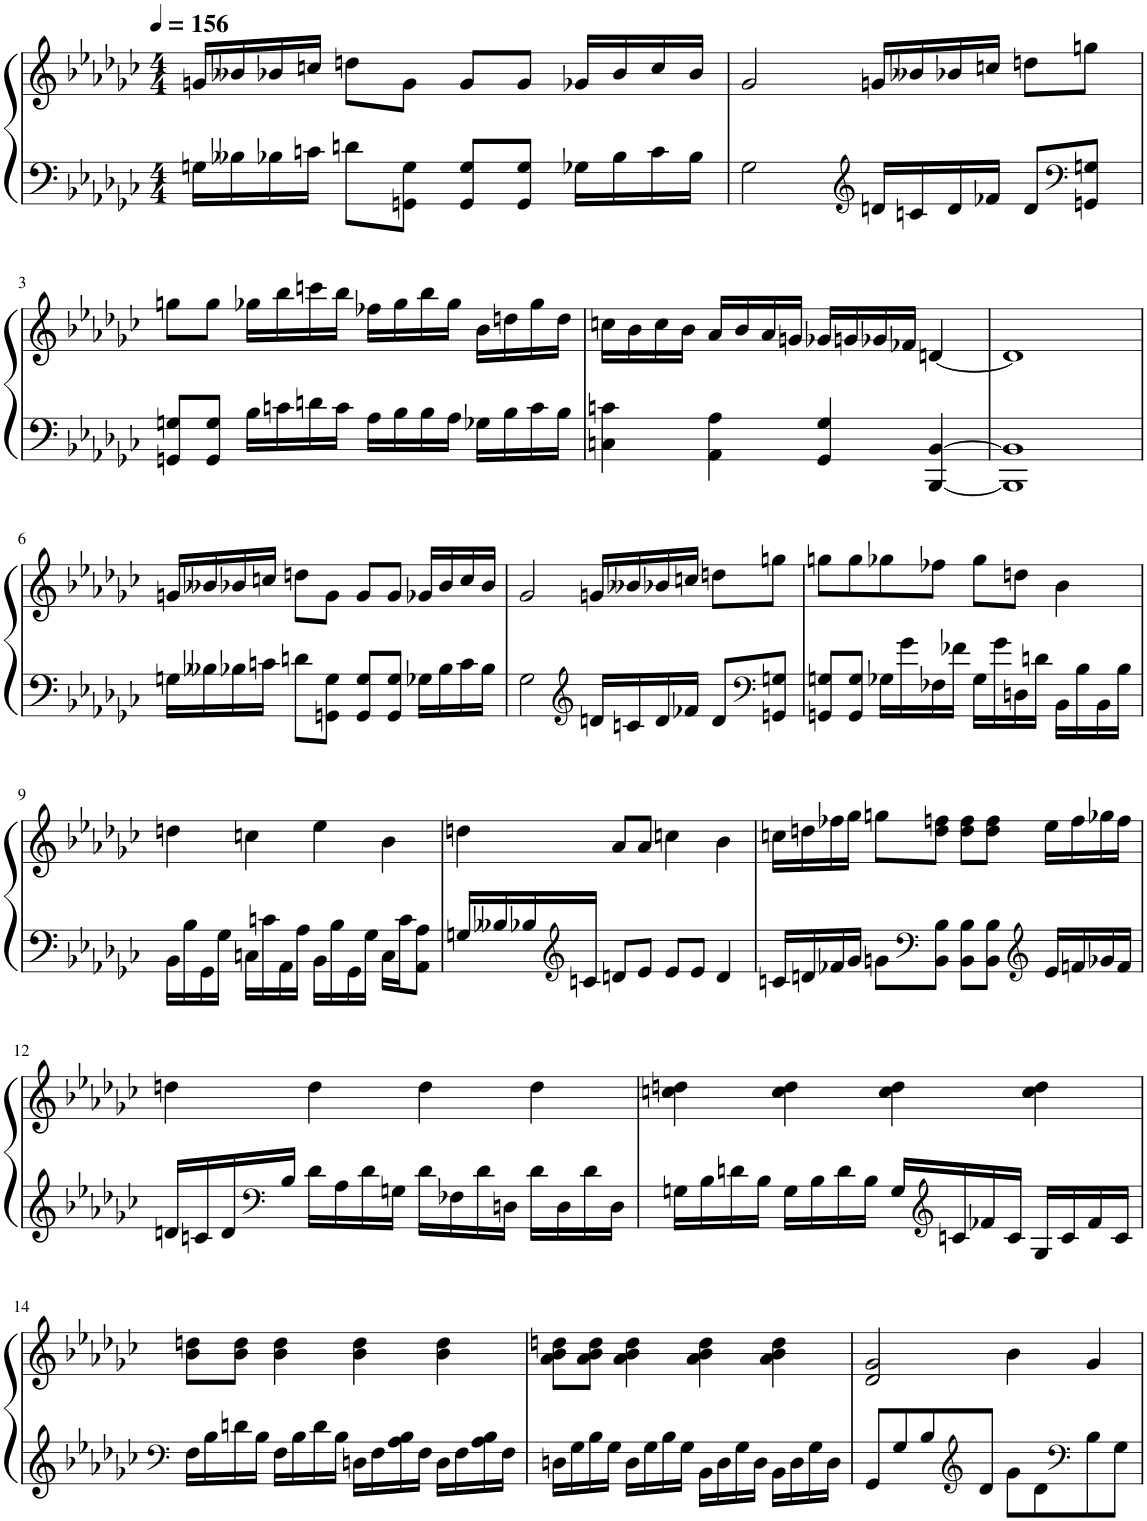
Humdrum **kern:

**kern	**kern
*part1	*part1
*staff2	*staff1
*I"Piano	*
*I'Pno.	*
*clefF4	*clefG2
*k[b-e-a-d-g-c-]	*k[b-e-a-d-g-c-]
*M4/4	*M4/4
*MM156	*MM156
=1	=1
16Gn\LL	16gn/LL
16B--X\	16b--X/
16B-X\	16b-X/
16cn\JJ	16ccn/JJ
8dn\L	8ddn\L
8GGn\ 8G\J	8g\J
8GG/ 8G/L	8g/L
8GG/ 8G/J	8g/J
16G-X\LL	16g-X/LL
16B-\	16b-/
16c\	16cc/
16B-\JJ	16b-/JJ
=2	=2
2G-\	2g-/
*clefG2	*
16dn/LL	16gn/LL
16cn/	16b--X/
16d/	16b-X/
16f-X/JJ	16ccn/JJ
8d/L	8ddn\L
*clefF4	*
8GGn/ 8Gn/J	8ggn\J
!!LO:LB:g=z
=3	=3
8GGn/ 8Gn/L	8ggn\L
8GG/ 8G/J	8gg\J
16B-\LL	16gg-X\LL
16cn\	16bb-\
16dn\	16cccn\
16c\JJ	16bb-\JJ
16A-\LL	16ff-X\LL
16B-\	16gg-\
16B-\	16bb-\
16A-\JJ	16gg-\JJ
16G-X\LL	16b-\LL
16B-\	16ddn\
16c\	16gg-\
16B-\JJ	16dd\JJ
=4	=4
4Cn\ 4cn\	16ccn\LL
.	16b-\
.	16cc\
.	16b-\JJ
4AA-\ 4A-\	16a-/LL
.	16b-/
.	16a-/
.	16gn/JJ
4GG-/ 4G-/	16g-X/LL
.	16gn/
.	16g-X/
.	16f-X/JJ
[4BBB-/ [4BB-/	[4dn/
=5	=5
1BBB-] 1BB-]	1d]
!!LO:LB:g=z
=6	=6
16Gn\LL	16gn/LL
16B--X\	16b--X/
16B-X\	16b-X/
16cn\JJ	16ccn/JJ
8dn\L	8ddn\L
8GGn\ 8G\J	8g\J
8GG/ 8G/L	8g/L
8GG/ 8G/J	8g/J
16G-X\LL	16g-X/LL
16B-\	16b-/
16c\	16cc/
16B-\JJ	16b-/JJ
=7	=7
2G-\	2g-/
*clefG2	*
16dn/LL	16gn/LL
16cn/	16b--X/
16d/	16b-X/
16f-X/JJ	16ccn/JJ
8d/L	8ddn\L
*clefF4	*
8GGn/ 8Gn/J	8ggn\J
=8	=8
8GGn/ 8Gn/L	8ggn\L
8GG/ 8G/J	8gg\
16G-X\LL	8gg-X\
16g-\	.
16F-X\	8ff-X\J
16f-X\JJ	.
16G-\LL	8gg-\L
16g-\	.
16Dn\	8ddn\J
16dn\JJ	.
16BB-\LL	4b-\
16B-\	.
16BB-\	.
16B-\JJ	.
!!LO:LB:g=z
=9	=9
16BB-\LL	4ddn\
16B-\	.
16GG-\	.
16G-\JJ	.
16Cn\LL	4ccn\
16cn\	.
16AA-\	.
16A-\JJ	.
16BB-\LL	4ee-\
16B-\	.
16GG-\	.
16G-\JJ	.
16C\LL	4b-\
16c\J	.
8AA-\ 8A-\J	.
=10	=10
16Gn/LL	4ddn\
16B--X/	.
16B-X/	.
*clefG2	*
16cn/JJ	.
8dn/L	8a-/L
8e-/J	8a-/J
8e-/L	4ccn\
8e-/J	.
4d/	4b-\
=11	=11
16cn/LL	16ccn\LL
16dn/	16ddn\
16f-X/	16ff-X\
16g-/JJ	16gg-\JJ
8gn\L	8ggn\L
*clefF4	*
8BB-\ 8B-\J	8dd\ 8ffn\J
8BB-\ 8B-\L	8dd\ 8ff\L
8BB-\ 8B-\J	8dd\ 8ff\J
*clefG2	*
16e-/LL	16ee-\LL
16fn/	16ff\
16g-X/	16gg-X\
16f/JJ	16ff\JJ
!!LO:LB:g=z
=12	=12
16dn/LL	4ddn\
16cn/	.
16d/	.
*clefF4	*
16B-/JJ	.
16d\LL	4dd\
16A-\	.
16d\	.
16Gn\JJ	.
16d\LL	4dd\
16F-X\	.
16d\	.
16Dn\JJ	.
16d\LL	4dd\
16D\	.
16d\	.
16D\JJ	.
=13	=13
16Gn\LL	4ccn\ 4ddn\
16B-\	.
16dn\	.
16B-\JJ	.
16G\LL	4cc\ 4dd\
16B-\	.
16d\	.
16B-\JJ	.
16G/LL	4cc\ 4dd\
*clefG2	*
16cn/	.
16f-X/	.
16c/JJ	.
16G/LL	4cc\ 4dd\
16c/	.
16f-/	.
16c/JJ	.
!!LO:LB:g=z
=14	=14
*clefF4	*
16F\LL	8b-\ 8ddn\L
16B-\	.
16dn\	8b-\ 8dd\J
16B-\JJ	.
16F\LL	4b-\ 4dd\
16B-\	.
16d\	.
16B-\JJ	.
16Dn\LL	4b-\ 4dd\
16F\	.
16A-\ 16B-\	.
16F\JJ	.
16D\LL	4b-\ 4dd\
16F\	.
16A-\ 16B-\	.
16F\JJ	.
=15	=15
16Dn\LL	8a-\ 8b-\ 8ddn\L
16G-\	.
16B-\	8a-\ 8b-\ 8dd\J
16G-\JJ	.
16D\LL	4a-\ 4b-\ 4dd\
16G-\	.
16B-\	.
16G-\JJ	.
16BB-\LL	4a-\ 4b-\ 4dd\
16D\	.
16G-\	.
16D\JJ	.
16BB-\LL	4a-\ 4b-\ 4dd\
16D\	.
16G-\	.
16D\JJ	.
=16	=16
8GG-/L	2d-/ 2g-/
8G-/	.
8B-/	.
*clefG2	*
8d-/J	.
8g-\L	4b-\
8d-\	.
*clefF4	*
8B-\	4g-/
8G-\J	.
=	=
*-	*-
